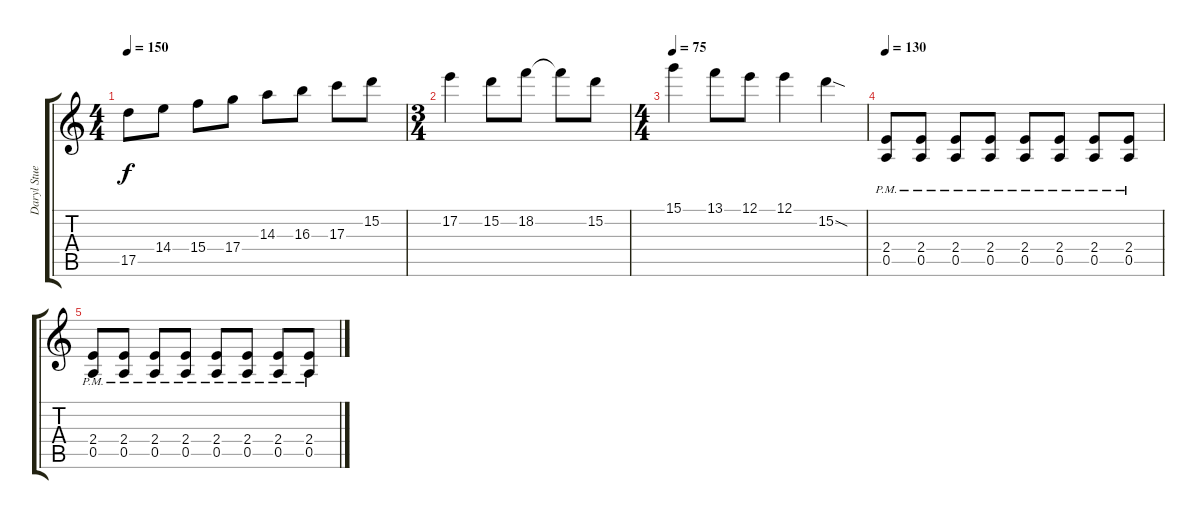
\track ("Daryl Stuermer [Guitar]" "Daryl Stue") {instrument overdrivenguitar}
\staff {score tabs}
\tuning (E4 B3 G3 D3 A2 E2) {hide}
\ts (4 4)
\tempo 150
\clef g2
\ks c
17.5.8{dy f} 14.4.8 15.4.8 17.4.8 14.3.8 16.3.8 17.3.8 15.2.8 |
\ts (3 4)
17.2.4 15.2.8 18.2.8 18.2{t}.8 15.2.8 |
\ts (4 4)
\tempo 75
15.1.4 13.1.8 12.1.8 12.1.4 15.2{sod}.4 |
\tempo 130
(2.4{pm} 0.5{pm}).8 (2.4{pm} 0.5{pm}).8 (2.4{pm} 0.5{pm}).8 (2.4{pm} 0.5{pm}).8 (2.4{pm} 0.5{pm}).8 (2.4{pm} 0.5{pm}).8 (2.4{pm} 0.5{pm}).8 (2.4{pm} 0.5{pm}).8 |
(2.4{pm} 0.5{pm}).8 (2.4{pm} 0.5{pm}).8 (2.4{pm} 0.5{pm}).8 (2.4{pm} 0.5{pm}).8 (2.4{pm} 0.5{pm}).8 (2.4{pm} 0.5{pm}).8 (2.4{pm} 0.5{pm}).8 (2.4{pm} 0.5{pm}).8
